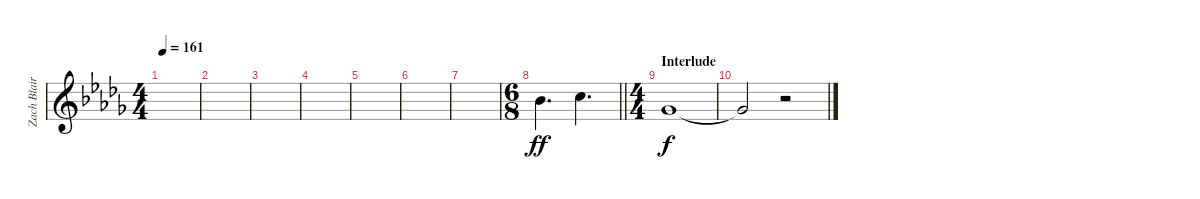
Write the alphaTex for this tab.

\track ("Zach Blair - Vocals" "Zach Blair") {instrument distortionguitar}
\staff {score}
\tuning (E4 B3 G3 D3 A2 E2) {hide}
\ts (4 4)
\tempo 161
\clef g2
\ks db
|
|
|
|
|
|
|
\ts (6 8)
\barLineRight lightlight
3.3.4{d dy ff} 5.3.4{d} |
\ts (4 4)
\section ("" "Interlude")
4.4.1{dy f} |
4.4{t}.2 r.2
